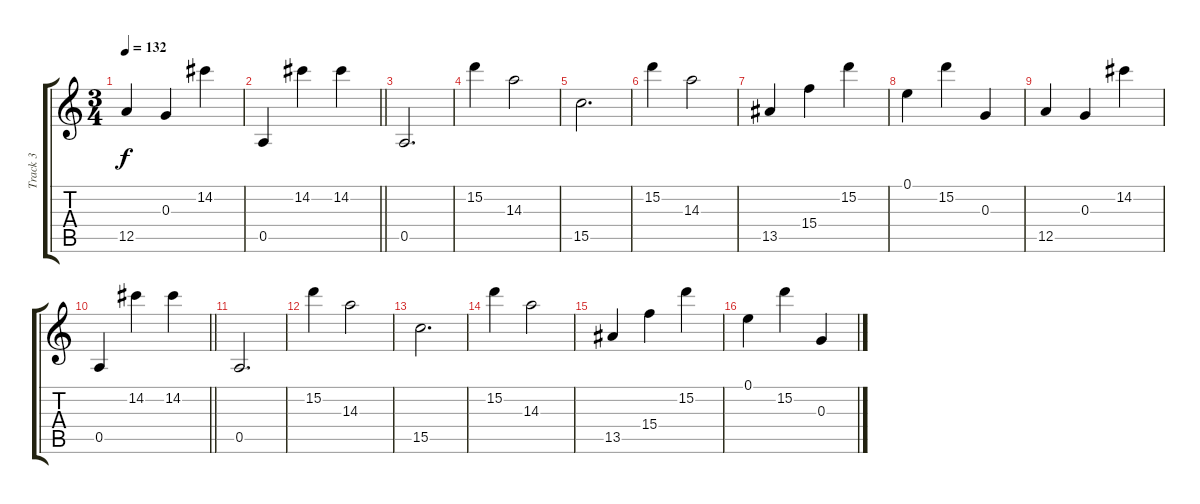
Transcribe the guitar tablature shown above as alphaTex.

\track ("Track 3" "Track 3") {instrument electricguitarjazz}
\staff {score tabs}
\tuning (E4 B3 G3 D3 A2 E2) {hide}
\ts (3 4)
\tempo 132
\clef g2
\ks c
12.5.4{dy f} 0.3.4 14.2.4 |
\barLineRight lightlight
0.5.4 14.2.4 14.2.4 |
0.5.2{d} |
15.2.4 14.3.2 |
15.5.2{d} |
15.2.4 14.3.2 |
13.5.4 15.4.4 15.2.4 |
0.1.4 15.2.4 0.3.4 |
12.5.4 0.3.4 14.2.4 |
\barLineRight lightlight
0.5.4 14.2.4 14.2.4 |
0.5.2{d} |
15.2.4 14.3.2 |
15.5.2{d} |
15.2.4 14.3.2 |
13.5.4 15.4.4 15.2.4 |
0.1.4 15.2.4 0.3.4
